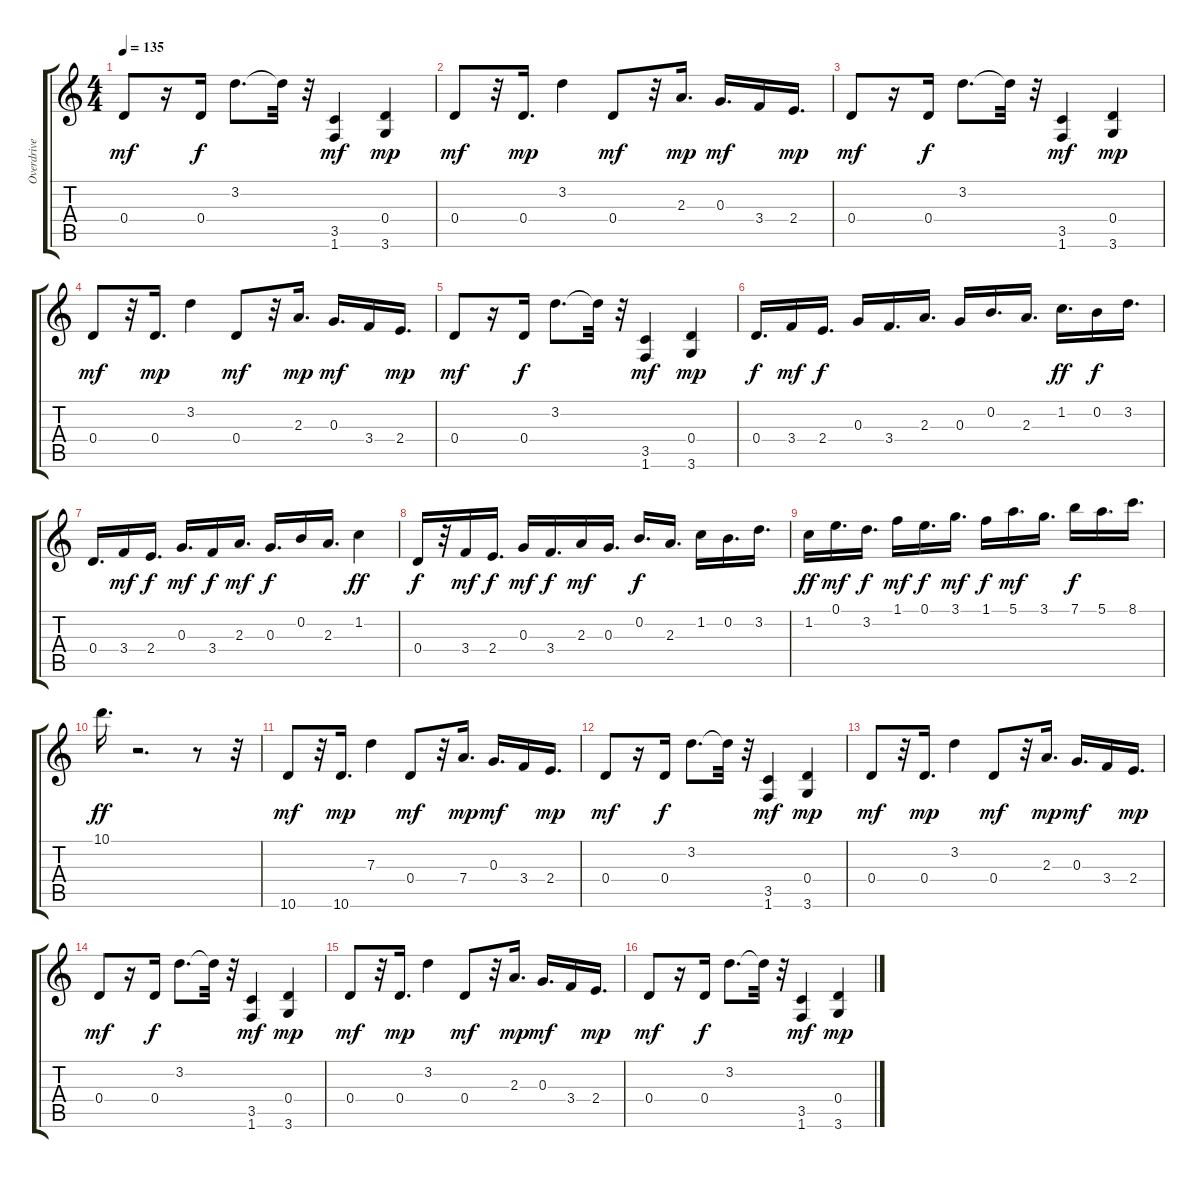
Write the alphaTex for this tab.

\track ("Overdrive" "Overdrive") {instrument overdrivenguitar}
\staff {score tabs}
\tuning (E4 B3 G3 D3 A2 E2) {hide}
\ts (4 4)
\tempo 135
\clef g2
\ks c
0.4.8{dy mf} r.16 0.4.16{dy f} 3.2.8{d} 3.2{t}.32 r.32 (3.5 1.6).4{dy mf} (0.4 3.6).4{dy mp} |
0.4.8{dy mf} r.32 0.4.16{d dy mp} 3.2.4 0.4.8{dy mf} r.32 2.3.16{d dy mp} 0.3.16{d dy mf} 3.4.16 2.4.16{d dy mp} |
0.4.8{dy mf} r.16 0.4.16{dy f} 3.2.8{d} 3.2{t}.32 r.32 (3.5 1.6).4{dy mf} (0.4 3.6).4{dy mp} |
0.4.8{dy mf} r.32 0.4.16{d dy mp} 3.2.4 0.4.8{dy mf} r.32 2.3.16{d dy mp} 0.3.16{d dy mf} 3.4.16 2.4.16{d dy mp} |
0.4.8{dy mf} r.16 0.4.16{dy f} 3.2.8{d} 3.2{t}.32 r.32 (3.5 1.6).4{dy mf} (0.4 3.6).4{dy mp} |
0.4.16{d dy f} 3.4.16{dy mf} 2.4.16{d dy f} 0.3.16 3.4.16{d} 2.3.16{d} 0.3.16 0.2.16{d} 2.3.16{d} 1.2.16{d dy ff} 0.2.16{dy f} 3.2.16{d} |
0.4.16{d} 3.4.16{dy mf} 2.4.16{d dy f} 0.3.16{d dy mf} 3.4.16{dy f} 2.3.16{d dy mf} 0.3.16{d dy f} 0.2.16 2.3.16{d} 1.2.4{dy ff} |
0.4.16{dy f} r.32 3.4.16{dy mf} 2.4.16{d dy f} 0.3.16{dy mf} 3.4.16{d dy f} 2.3.16{dy mf} 0.3.16{d} 0.2.16{d dy f} 2.3.16{d} 1.2.16 0.2.16{d} 3.2.16{d} |
1.2.16{dy ff} 0.1.16{d dy mf} 3.2.16{d dy f} 1.1.16{dy mf} 0.1.16{d dy f} 3.1.16{d dy mf} 1.1.16{dy f} 5.1.16{d dy mf} 3.1.16{d} 7.1.16{dy f} 5.1.16{d} 8.1.16{d} |
10.1.16{d dy ff} r.2{d} r.8 r.32 |
10.6.8{dy mf} r.32 10.6.16{d dy mp} 7.3.4 0.4.8{dy mf} r.32 7.4.16{d dy mp} 0.3.16{d dy mf} 3.4.16 2.4.16{d dy mp} |
0.4.8{dy mf} r.16 0.4.16{dy f} 3.2.8{d} 3.2{t}.32 r.32 (3.5 1.6).4{dy mf} (0.4 3.6).4{dy mp} |
0.4.8{dy mf} r.32 0.4.16{d dy mp} 3.2.4 0.4.8{dy mf} r.32 2.3.16{d dy mp} 0.3.16{d dy mf} 3.4.16 2.4.16{d dy mp} |
0.4.8{dy mf} r.16 0.4.16{dy f} 3.2.8{d} 3.2{t}.32 r.32 (3.5 1.6).4{dy mf} (0.4 3.6).4{dy mp} |
0.4.8{dy mf} r.32 0.4.16{d dy mp} 3.2.4 0.4.8{dy mf} r.32 2.3.16{d dy mp} 0.3.16{d dy mf} 3.4.16 2.4.16{d dy mp} |
0.4.8{dy mf} r.16 0.4.16{dy f} 3.2.8{d} 3.2{t}.32 r.32 (3.5 1.6).4{dy mf} (0.4 3.6).4{dy mp}
